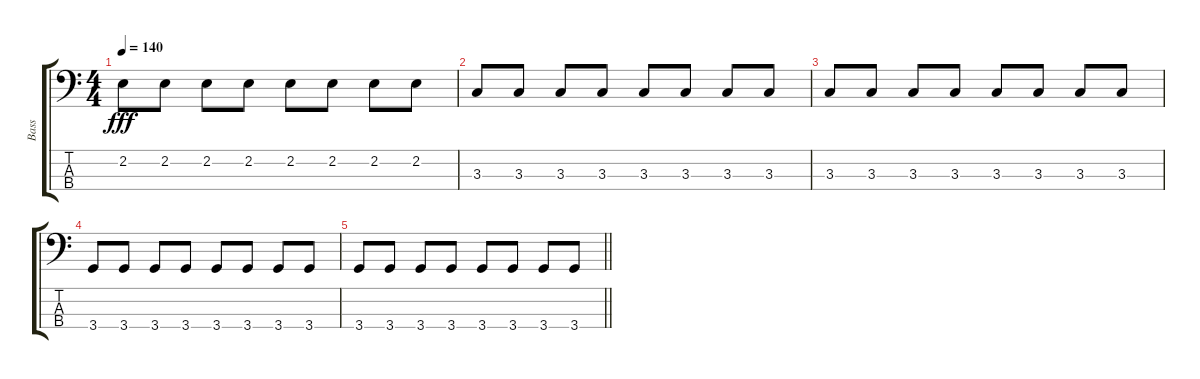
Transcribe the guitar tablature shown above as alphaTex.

\track ("Bass" "Bass") {instrument electricbassfinger}
\staff {score tabs}
\tuning (G2 D2 A1 E1) {hide}
\ts (4 4)
\tempo 140
\clef f4
\ks c
2.2.8{dy fff} 2.2.8 2.2.8 2.2.8 2.2.8 2.2.8 2.2.8 2.2.8 |
3.3.8 3.3.8 3.3.8 3.3.8 3.3.8 3.3.8 3.3.8 3.3.8 |
3.3.8 3.3.8 3.3.8 3.3.8 3.3.8 3.3.8 3.3.8 3.3.8 |
3.4.8 3.4.8 3.4.8 3.4.8 3.4.8 3.4.8 3.4.8 3.4.8 |
\barLineRight lightlight
3.4.8 3.4.8 3.4.8 3.4.8 3.4.8 3.4.8 3.4.8 3.4.8
